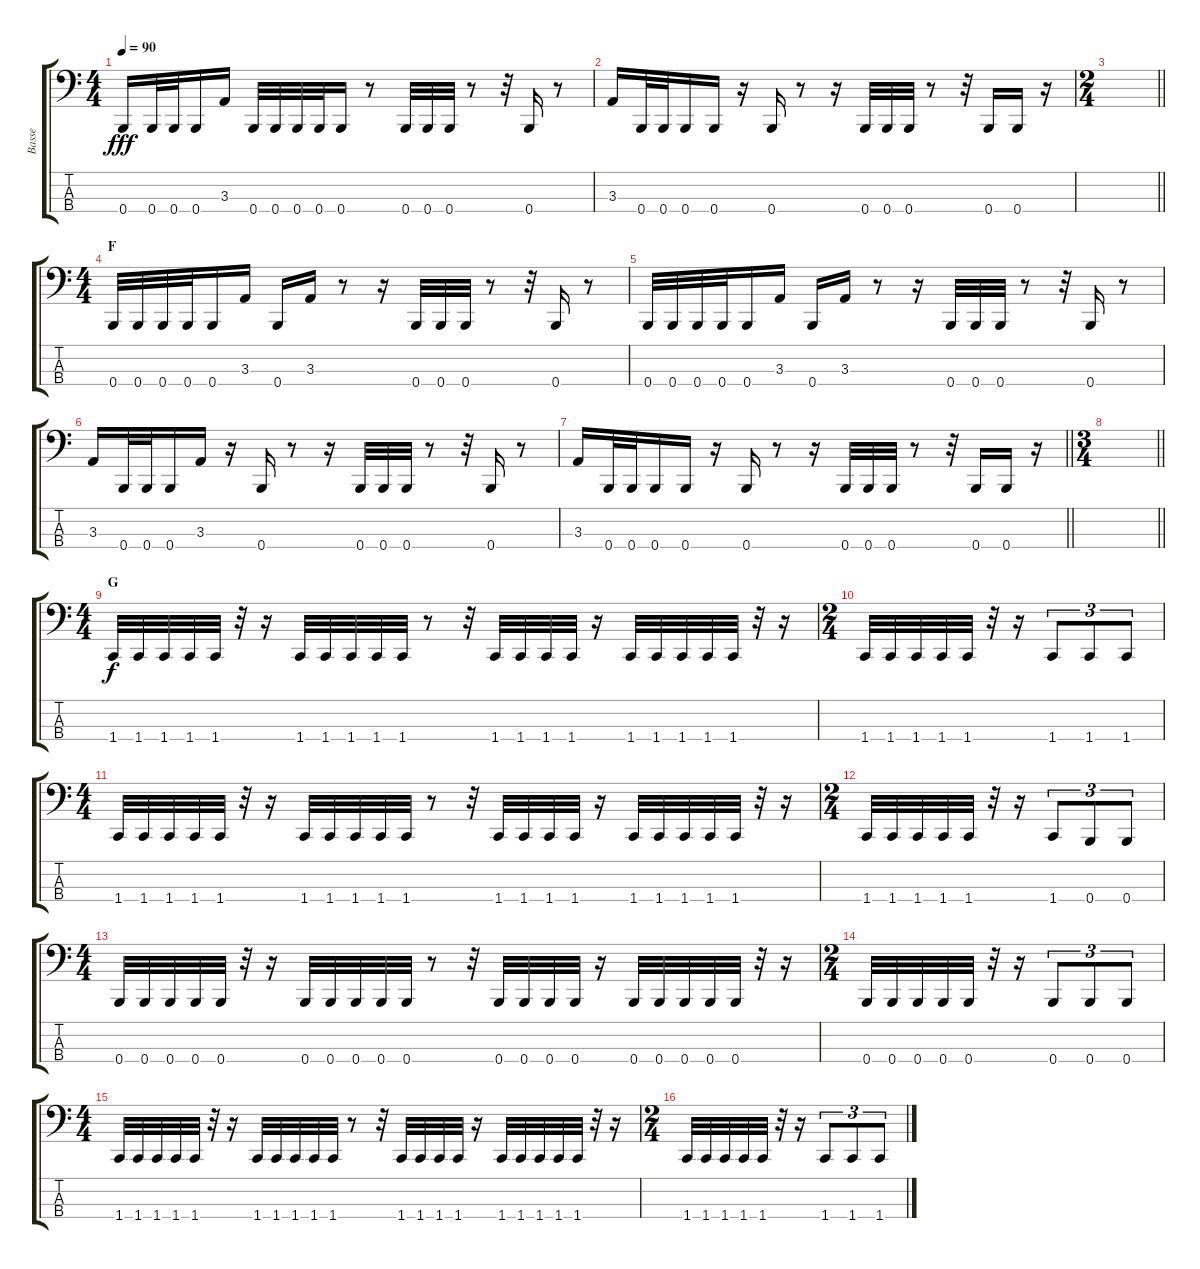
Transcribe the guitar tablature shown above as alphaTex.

\track ("Basse" "Basse") {instrument electricbassfinger}
\staff {score tabs}
\tuning (E2 B1 Gb1 B0) {hide}
\ts (4 4)
\tempo 90
\clef f4
\ks c
0.4.16{dy fff} 0.4.32 0.4.32 0.4.16 3.3.16 0.4.32 0.4.32 0.4.32 0.4.32 0.4.16 r.8 0.4.32 0.4.32 0.4.32 r.8 r.32 0.4.16 r.8 |
3.3.16 0.4.32 0.4.32 0.4.16 0.4.16 r.16 0.4.16 r.8 r.16 0.4.32 0.4.32 0.4.32 r.8 r.32 0.4.16 0.4.16 r.16 |
\ts (2 4)
\barLineRight lightlight
|
\ts (4 4)
\section ("" "F")
0.4.32 0.4.32 0.4.32 0.4.32 0.4.16 3.3.16 0.4.16 3.3.16 r.8 r.16 0.4.32 0.4.32 0.4.32 r.8 r.32 0.4.16 r.8 |
0.4.32 0.4.32 0.4.32 0.4.32 0.4.16 3.3.16 0.4.16 3.3.16 r.8 r.16 0.4.32 0.4.32 0.4.32 r.8 r.32 0.4.16 r.8 |
3.3.16 0.4.32 0.4.32 0.4.16 3.3.16 r.16 0.4.16 r.8 r.16 0.4.32 0.4.32 0.4.32 r.8 r.32 0.4.16 r.8 |
\barLineRight lightlight
3.3.16 0.4.32 0.4.32 0.4.16 0.4.16 r.16 0.4.16 r.8 r.16 0.4.32 0.4.32 0.4.32 r.8 r.32 0.4.16 0.4.16 r.16 |
\ts (3 4)
\section ("" "")
\barLineRight lightlight
|
\ts (4 4)
\section ("" "G")
1.4.32{dy f} 1.4.32 1.4.32 1.4.32 1.4.32 r.32 r.16 1.4.32 1.4.32 1.4.32 1.4.32 1.4.32 r.8 r.32 1.4.32 1.4.32 1.4.32 1.4.32 r.16 1.4.32 1.4.32 1.4.32 1.4.32 1.4.32 r.32 r.16 |
\ts (2 4)
1.4.32 1.4.32 1.4.32 1.4.32 1.4.32 r.32 r.16 1.4.8{tu (3 2)} 1.4.8{tu (3 2)} 1.4.8{tu (3 2)} |
\ts (4 4)
1.4.32 1.4.32 1.4.32 1.4.32 1.4.32 r.32 r.16 1.4.32 1.4.32 1.4.32 1.4.32 1.4.32 r.8 r.32 1.4.32 1.4.32 1.4.32 1.4.32 r.16 1.4.32 1.4.32 1.4.32 1.4.32 1.4.32 r.32 r.16 |
\ts (2 4)
1.4.32 1.4.32 1.4.32 1.4.32 1.4.32 r.32 r.16 1.4.8{tu (3 2)} 0.4.8{tu (3 2)} 0.4.8{tu (3 2)} |
\ts (4 4)
0.4.32 0.4.32 0.4.32 0.4.32 0.4.32 r.32 r.16 0.4.32 0.4.32 0.4.32 0.4.32 0.4.32 r.8 r.32 0.4.32 0.4.32 0.4.32 0.4.32 r.16 0.4.32 0.4.32 0.4.32 0.4.32 0.4.32 r.32 r.16 |
\ts (2 4)
0.4.32 0.4.32 0.4.32 0.4.32 0.4.32 r.32 r.16 0.4.8{tu (3 2)} 0.4.8{tu (3 2)} 0.4.8{tu (3 2)} |
\ts (4 4)
1.4.32 1.4.32 1.4.32 1.4.32 1.4.32 r.32 r.16 1.4.32 1.4.32 1.4.32 1.4.32 1.4.32 r.8 r.32 1.4.32 1.4.32 1.4.32 1.4.32 r.16 1.4.32 1.4.32 1.4.32 1.4.32 1.4.32 r.32 r.16 |
\ts (2 4)
1.4.32 1.4.32 1.4.32 1.4.32 1.4.32 r.32 r.16 1.4.8{tu (3 2)} 1.4.8{tu (3 2)} 1.4.8{tu (3 2)}
